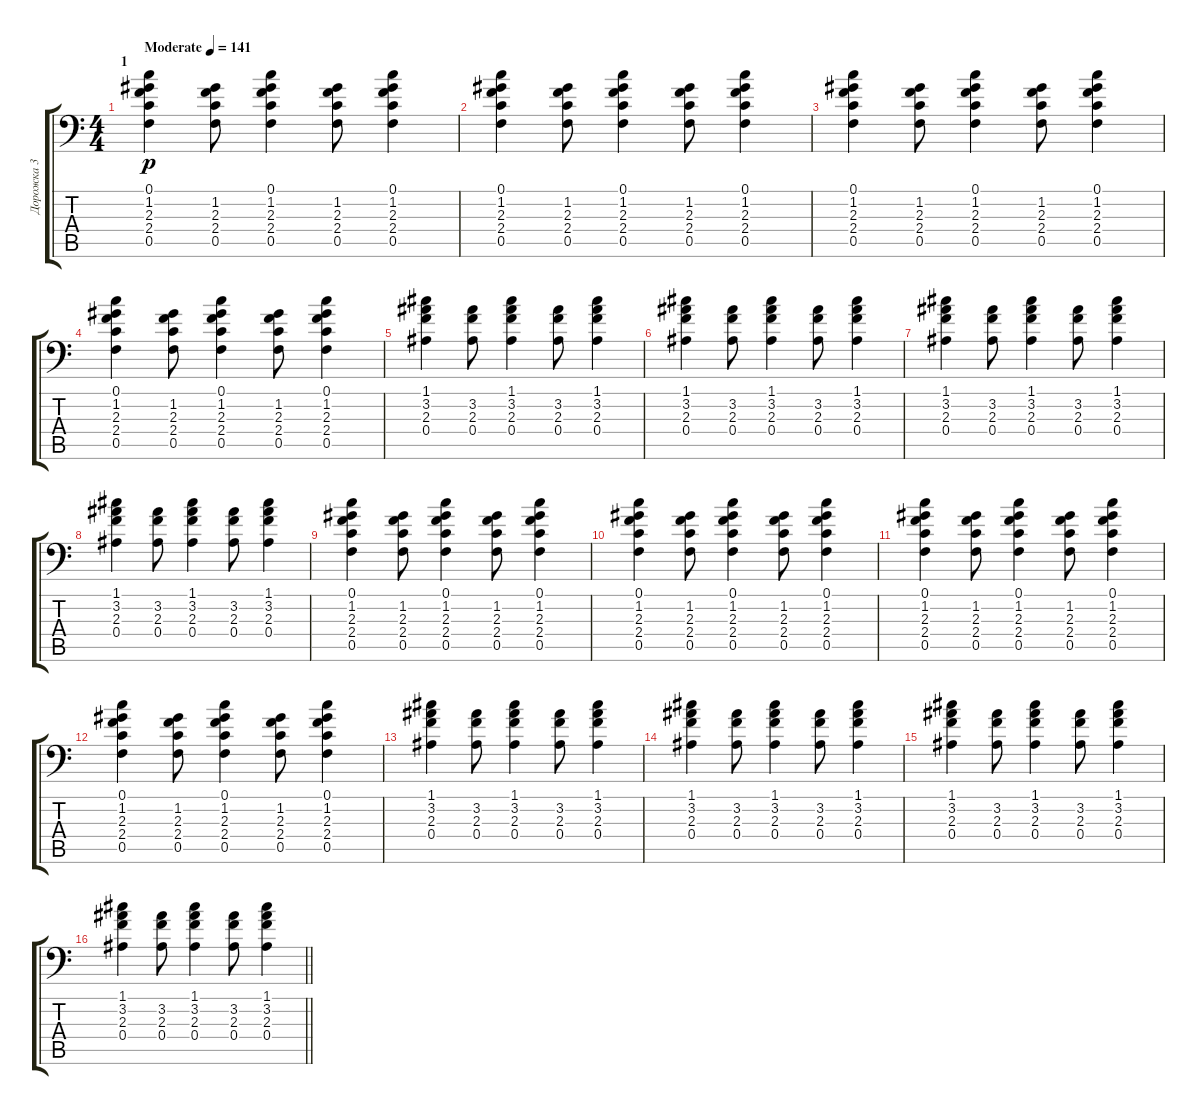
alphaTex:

\track ("Дорожка 3" "Дорожка 3") {instrument distortionguitar}
\staff {score tabs}
\tuning (C4 G3 Eb3 Bb2 F2 Bb1) {hide}
\ts (4 4)
\section ("" "1")
\tempo (141 "Moderate")
\clef f4
\ks c
(0.1 1.2 2.3 2.4 0.5).4{dy p instrument acousticguitarsteel} (1.2 2.3 2.4 0.5).8 (0.1 1.2 2.3 2.4 0.5).4 (1.2 2.3 2.4 0.5).8 (0.1 1.2 2.3 2.4 0.5).4 |
(0.1 1.2 2.3 2.4 0.5).4 (1.2 2.3 2.4 0.5).8 (0.1 1.2 2.3 2.4 0.5).4 (1.2 2.3 2.4 0.5).8 (0.1 1.2 2.3 2.4 0.5).4 |
(0.1 1.2 2.3 2.4 0.5).4 (1.2 2.3 2.4 0.5).8 (0.1 1.2 2.3 2.4 0.5).4 (1.2 2.3 2.4 0.5).8 (0.1 1.2 2.3 2.4 0.5).4 |
(0.1 1.2 2.3 2.4 0.5).4 (1.2 2.3 2.4 0.5).8 (0.1 1.2 2.3 2.4 0.5).4 (1.2 2.3 2.4 0.5).8 (0.1 1.2 2.3 2.4 0.5).4 |
(1.1 3.2 2.3 0.4).4 (3.2 2.3 0.4).8 (1.1 3.2 2.3 0.4).4 (3.2 2.3 0.4).8 (1.1 3.2 2.3 0.4).4 |
(1.1 3.2 2.3 0.4).4 (3.2 2.3 0.4).8 (1.1 3.2 2.3 0.4).4 (3.2 2.3 0.4).8 (1.1 3.2 2.3 0.4).4 |
(1.1 3.2 2.3 0.4).4 (3.2 2.3 0.4).8 (1.1 3.2 2.3 0.4).4 (3.2 2.3 0.4).8 (1.1 3.2 2.3 0.4).4 |
(1.1 3.2 2.3 0.4).4 (3.2 2.3 0.4).8 (1.1 3.2 2.3 0.4).4 (3.2 2.3 0.4).8 (1.1 3.2 2.3 0.4).4 |
(0.1 1.2 2.3 2.4 0.5).4 (1.2 2.3 2.4 0.5).8 (0.1 1.2 2.3 2.4 0.5).4 (1.2 2.3 2.4 0.5).8 (0.1 1.2 2.3 2.4 0.5).4 |
(0.1 1.2 2.3 2.4 0.5).4 (1.2 2.3 2.4 0.5).8 (0.1 1.2 2.3 2.4 0.5).4 (1.2 2.3 2.4 0.5).8 (0.1 1.2 2.3 2.4 0.5).4 |
(0.1 1.2 2.3 2.4 0.5).4 (1.2 2.3 2.4 0.5).8 (0.1 1.2 2.3 2.4 0.5).4 (1.2 2.3 2.4 0.5).8 (0.1 1.2 2.3 2.4 0.5).4 |
(0.1 1.2 2.3 2.4 0.5).4 (1.2 2.3 2.4 0.5).8 (0.1 1.2 2.3 2.4 0.5).4 (1.2 2.3 2.4 0.5).8 (0.1 1.2 2.3 2.4 0.5).4 |
(1.1 3.2 2.3 0.4).4 (3.2 2.3 0.4).8 (1.1 3.2 2.3 0.4).4 (3.2 2.3 0.4).8 (1.1 3.2 2.3 0.4).4 |
(1.1 3.2 2.3 0.4).4 (3.2 2.3 0.4).8 (1.1 3.2 2.3 0.4).4 (3.2 2.3 0.4).8 (1.1 3.2 2.3 0.4).4 |
(1.1 3.2 2.3 0.4).4 (3.2 2.3 0.4).8 (1.1 3.2 2.3 0.4).4 (3.2 2.3 0.4).8 (1.1 3.2 2.3 0.4).4 |
\barLineRight lightlight
(1.1 3.2 2.3 0.4).4 (3.2 2.3 0.4).8 (1.1 3.2 2.3 0.4).4 (3.2 2.3 0.4).8 (1.1 3.2 2.3 0.4).4
